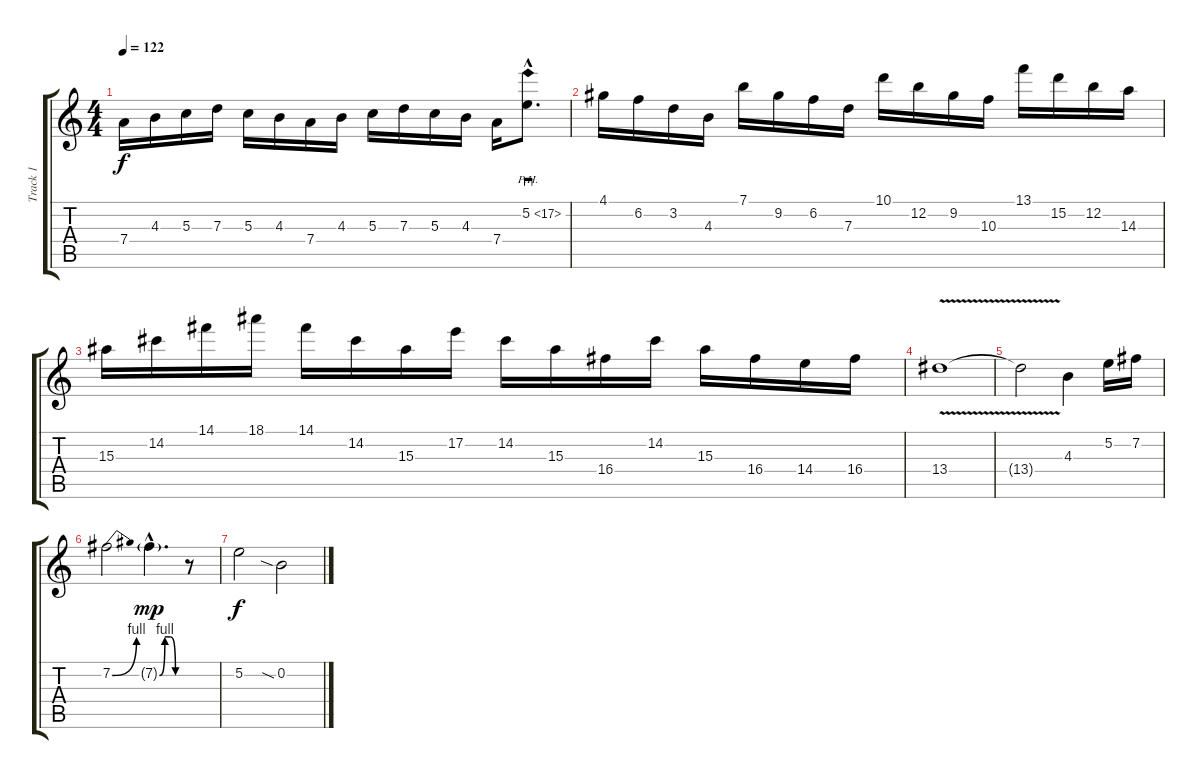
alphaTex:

\track ("Track 1" "Track 1") {instrument overdrivenguitar}
\staff {score tabs}
\tuning (E4 B3 G3 D3 A2 E2) {hide}
\ts (4 4)
\tempo 122
\clef g2
\ks c
7.4.16{dy f} 4.3.16 5.3.16 7.3.16 5.3.16 4.3.16 7.4.16 4.3.16 5.3.16 7.3.16 5.3.16 4.3.16 7.4.16 5.2{ph 12 hac}.8{d sd} |
4.1.16 6.2.16 3.2.16 4.3.16 7.1.16 9.2.16 6.2.16 7.3.16 10.1.16 12.2.16 9.2.16 10.3.16 13.1.16 15.2.16 12.2.16 14.3.16 |
15.3.16 14.2.16 14.1.16 18.1.16 14.1.16 14.2.16 15.3.16 17.2.16 14.2.16 15.3.16 16.4.16 14.2.16 15.3.16 16.4.16 14.4.16 16.4.16 |
13.4{v}.1 |
13.4{t}.2 4.3.4 5.2.16 7.2.16 |
7.2{be (bend 0 0 60 4)}.2 7.2{be (custom 0 0 15 4 30 4 45 0 60 0) g hac}.4{d dy mp} r.8 |
5.2.2{dy f} 0.2{sia}.2
